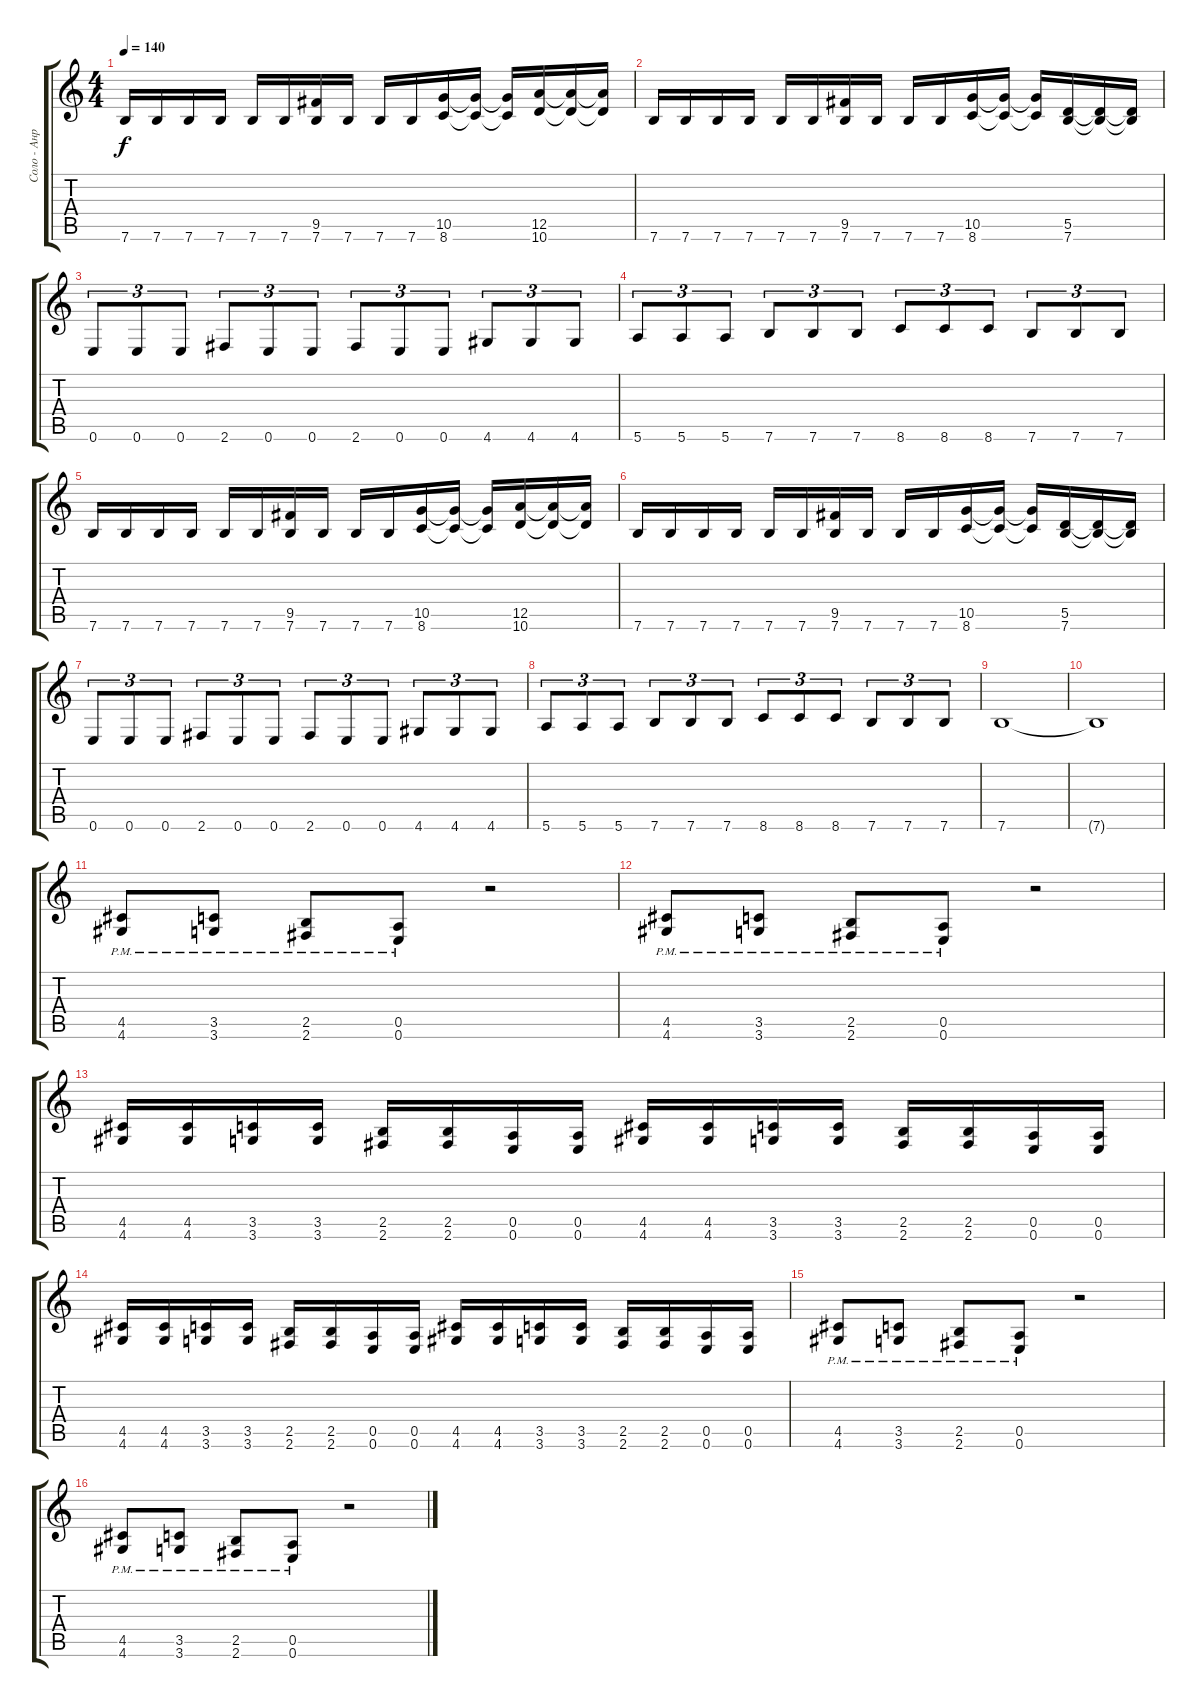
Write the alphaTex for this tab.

\track ("Соло - Анрдей" "Соло - Анр") {instrument distortionguitar}
\staff {score tabs}
\tuning (E4 B3 G3 D3 A2 E2) {hide}
\ts (4 4)
\tempo 140
\clef g2
\ks c
7.6.16{dy f} 7.6.16 7.6.16 7.6.16 7.6.16 7.6.16 (9.5 7.6).16 7.6.16 7.6.16 7.6.16 (10.5 8.6).16 (10.5{t} 8.6{t}).16 (10.5{t} 8.6{t}).16 (12.5 10.6).16 (12.5{t} 10.6{t}).16 (12.5{t} 10.6{t}).16 |
7.6.16 7.6.16 7.6.16 7.6.16 7.6.16 7.6.16 (9.5 7.6).16 7.6.16 7.6.16 7.6.16 (10.5 8.6).16 (10.5{t} 8.6{t}).16 (10.5{t} 8.6{t}).16 (5.5 7.6).16 (5.5{t} 7.6{t}).16 (5.5{t} 7.6{t}).16 |
0.6.8{tu (3 2)} 0.6.8{tu (3 2)} 0.6.8{tu (3 2)} 2.6.8{tu (3 2)} 0.6.8{tu (3 2)} 0.6.8{tu (3 2)} 2.6.8{tu (3 2)} 0.6.8{tu (3 2)} 0.6.8{tu (3 2)} 4.6.8{tu (3 2)} 4.6.8{tu (3 2)} 4.6.8{tu (3 2)} |
5.6.8{tu (3 2)} 5.6.8{tu (3 2)} 5.6.8{tu (3 2)} 7.6.8{tu (3 2)} 7.6.8{tu (3 2)} 7.6.8{tu (3 2)} 8.6.8{tu (3 2)} 8.6.8{tu (3 2)} 8.6.8{tu (3 2)} 7.6.8{tu (3 2)} 7.6.8{tu (3 2)} 7.6.8{tu (3 2)} |
7.6.16 7.6.16 7.6.16 7.6.16 7.6.16 7.6.16 (9.5 7.6).16 7.6.16 7.6.16 7.6.16 (10.5 8.6).16 (10.5{t} 8.6{t}).16 (10.5{t} 8.6{t}).16 (12.5 10.6).16 (12.5{t} 10.6{t}).16 (12.5{t} 10.6{t}).16 |
7.6.16 7.6.16 7.6.16 7.6.16 7.6.16 7.6.16 (9.5 7.6).16 7.6.16 7.6.16 7.6.16 (10.5 8.6).16 (10.5{t} 8.6{t}).16 (10.5{t} 8.6{t}).16 (5.5 7.6).16 (5.5{t} 7.6{t}).16 (5.5{t} 7.6{t}).16 |
0.6.8{tu (3 2)} 0.6.8{tu (3 2)} 0.6.8{tu (3 2)} 2.6.8{tu (3 2)} 0.6.8{tu (3 2)} 0.6.8{tu (3 2)} 2.6.8{tu (3 2)} 0.6.8{tu (3 2)} 0.6.8{tu (3 2)} 4.6.8{tu (3 2)} 4.6.8{tu (3 2)} 4.6.8{tu (3 2)} |
5.6.8{tu (3 2)} 5.6.8{tu (3 2)} 5.6.8{tu (3 2)} 7.6.8{tu (3 2)} 7.6.8{tu (3 2)} 7.6.8{tu (3 2)} 8.6.8{tu (3 2)} 8.6.8{tu (3 2)} 8.6.8{tu (3 2)} 7.6.8{tu (3 2)} 7.6.8{tu (3 2)} 7.6.8{tu (3 2)} |
7.6.1 |
7.6{t}.1 |
(4.5{pm} 4.6{pm}).8 (3.5{pm} 3.6{pm}).8 (2.5{pm} 2.6{pm}).8 (0.5{pm} 0.6{pm}).8 r.2 |
(4.5{pm} 4.6{pm}).8 (3.5{pm} 3.6{pm}).8 (2.5{pm} 2.6{pm}).8 (0.5{pm} 0.6{pm}).8 r.2 |
(4.5 4.6).16 (4.5 4.6).16 (3.5 3.6).16 (3.5 3.6).16 (2.5 2.6).16 (2.5 2.6).16 (0.5 0.6).16 (0.5 0.6).16 (4.5 4.6).16 (4.5 4.6).16 (3.5 3.6).16 (3.5 3.6).16 (2.5 2.6).16 (2.5 2.6).16 (0.5 0.6).16 (0.5 0.6).16 |
(4.5 4.6).16 (4.5 4.6).16 (3.5 3.6).16 (3.5 3.6).16 (2.5 2.6).16 (2.5 2.6).16 (0.5 0.6).16 (0.5 0.6).16 (4.5 4.6).16 (4.5 4.6).16 (3.5 3.6).16 (3.5 3.6).16 (2.5 2.6).16 (2.5 2.6).16 (0.5 0.6).16 (0.5 0.6).16 |
(4.5{pm} 4.6{pm}).8 (3.5{pm} 3.6{pm}).8 (2.5{pm} 2.6{pm}).8 (0.5{pm} 0.6{pm}).8 r.2 |
(4.5{pm} 4.6{pm}).8 (3.5{pm} 3.6{pm}).8 (2.5{pm} 2.6{pm}).8 (0.5{pm} 0.6{pm}).8 r.2
